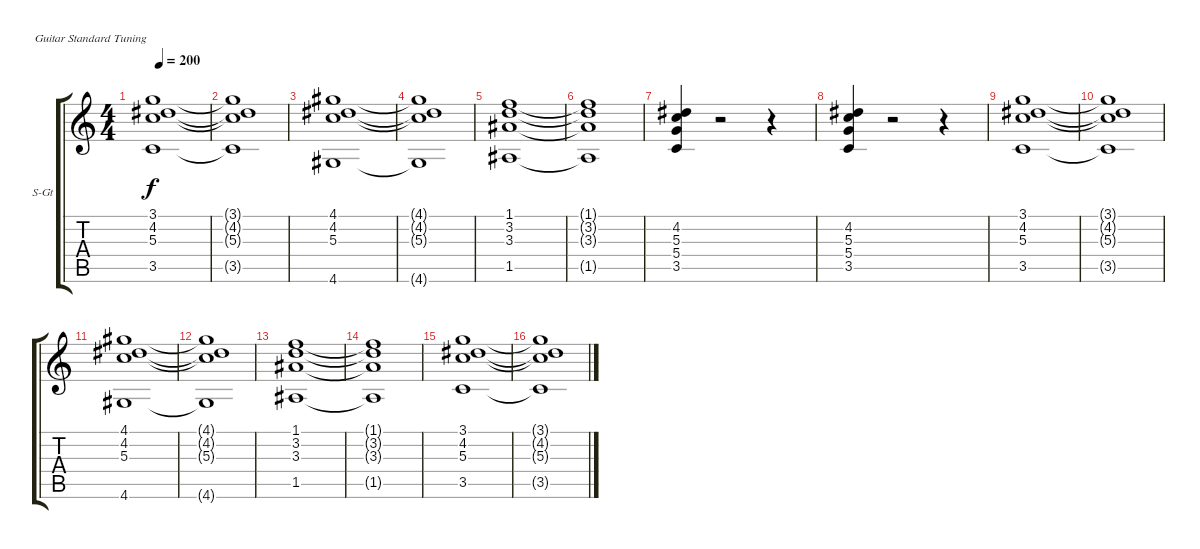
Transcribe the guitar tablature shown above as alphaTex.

\bracketExtendMode groupsimilarinstruments
\firstSystemTrackNameOrientation horizontal
\otherSystemsTrackNameOrientation horizontal
\track ("Ensemble" "S-Gt") {instrument stringensemble1}
\staff {score tabs}
\tuning (E4 B3 G3 D3 A2 E2)
\displaytranspose 12
\ts (4 4)
\tempo 200
\clef g2
\ks aminor
(3.1 4.2 5.3 3.5).1{dy f} |
(3.1{t} 4.2{t} 5.3{t} 3.5{t}).1 |
(4.1 4.2 5.3 4.6).1 |
(4.1{t} 4.2{t} 5.3{t} 4.6{t}).1 |
(1.1 3.2 3.3 1.5).1 |
(1.1{t} 3.2{t} 3.3{t} 1.5{t}).1 |
(4.2 5.3 5.4 3.5).4 r.2 r.4 |
(4.2 5.3 5.4 3.5).4 r.2 r.4 |
\section ("" "")
(3.1 4.2 5.3 3.5).1 |
(3.1{t} 4.2{t} 5.3{t} 3.5{t}).1 |
(4.1 4.2 5.3 4.6).1 |
(4.1{t} 4.2{t} 5.3{t} 4.6{t}).1 |
(1.1 3.2 3.3 1.5).1 |
(1.1{t} 3.2{t} 3.3{t} 1.5{t}).1 |
(3.1 4.2 5.3 3.5).1 |
(3.1{t} 4.2{t} 5.3{t} 3.5{t}).1
